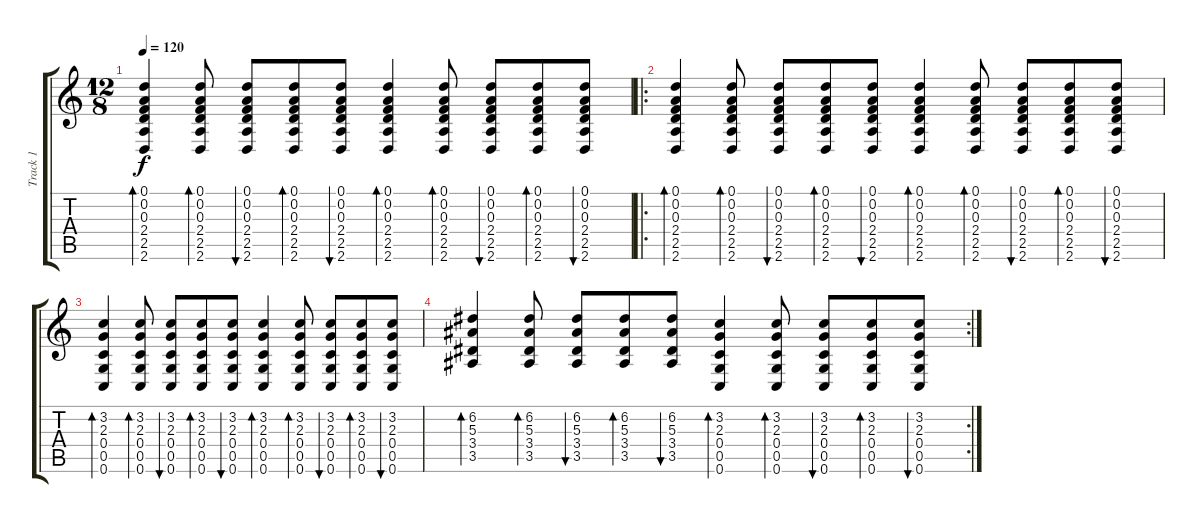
\track ("Track 1" "Track 1") {instrument distortionguitar}
\staff {score tabs}
\tuning (D4 A3 F3 C3 G2 C2) {hide}
\ts (12 8)
\tempo 120
\clef g2
\ks c
(0.1 0.2 0.3 2.4 2.5 2.6).4{bd 60 dy f instrument acousticguitarsteel} (0.1 0.2 0.3 2.4 2.5 2.6).8{bd 60} (0.1 0.2 0.3 2.4 2.5 2.6).8{bu 60} (0.1 0.2 0.3 2.4 2.5 2.6).8{bd 60} (0.1 0.2 0.3 2.4 2.5 2.6).8{bu 60} (0.1 0.2 0.3 2.4 2.5 2.6).4{bd 60} (0.1 0.2 0.3 2.4 2.5 2.6).8{bd 60} (0.1 0.2 0.3 2.4 2.5 2.6).8{bu 60} (0.1 0.2 0.3 2.4 2.5 2.6).8{bd 60} (0.1 0.2 0.3 2.4 2.5 2.6).8{bu 60} |
\ro
(0.1 0.2 0.3 2.4 2.5 2.6).4{bd 60} (0.1 0.2 0.3 2.4 2.5 2.6).8{bd 60} (0.1 0.2 0.3 2.4 2.5 2.6).8{bu 60} (0.1 0.2 0.3 2.4 2.5 2.6).8{bd 60} (0.1 0.2 0.3 2.4 2.5 2.6).8{bu 60} (0.1 0.2 0.3 2.4 2.5 2.6).4{bd 60} (0.1 0.2 0.3 2.4 2.5 2.6).8{bd 60} (0.1 0.2 0.3 2.4 2.5 2.6).8{bu 60} (0.1 0.2 0.3 2.4 2.5 2.6).8{bd 60} (0.1 0.2 0.3 2.4 2.5 2.6).8{bu 60} |
(3.2 2.3 0.4 0.5 0.6).4{bd 60} (3.2 2.3 0.4 0.5 0.6).8{bd 60} (3.2 2.3 0.4 0.5 0.6).8{bu 60} (3.2 2.3 0.4 0.5 0.6).8{bd 60} (3.2 2.3 0.4 0.5 0.6).8{bu 60} (3.2 2.3 0.4 0.5 0.6).4{bd 60} (3.2 2.3 0.4 0.5 0.6).8{bd 60} (3.2 2.3 0.4 0.5 0.6).8{bu 60} (3.2 2.3 0.4 0.5 0.6).8{bd 60} (3.2 2.3 0.4 0.5 0.6).8{bu 60} |
\rc 2
(6.2 5.3 3.4 3.5).4{bd 60} (6.2 5.3 3.4 3.5).8{bd 60} (6.2 5.3 3.4 3.5).8{bu 60} (6.2 5.3 3.4 3.5).8{bd 60} (6.2 5.3 3.4 3.5).8{bu 60} (3.2 2.3 0.4 0.5 0.6).4{bd 60} (3.2 2.3 0.4 0.5 0.6).8{bd 60} (3.2 2.3 0.4 0.5 0.6).8{bu 60} (3.2 2.3 0.4 0.5 0.6).8{bd 60} (3.2 2.3 0.4 0.5 0.6).8{bu 60}
